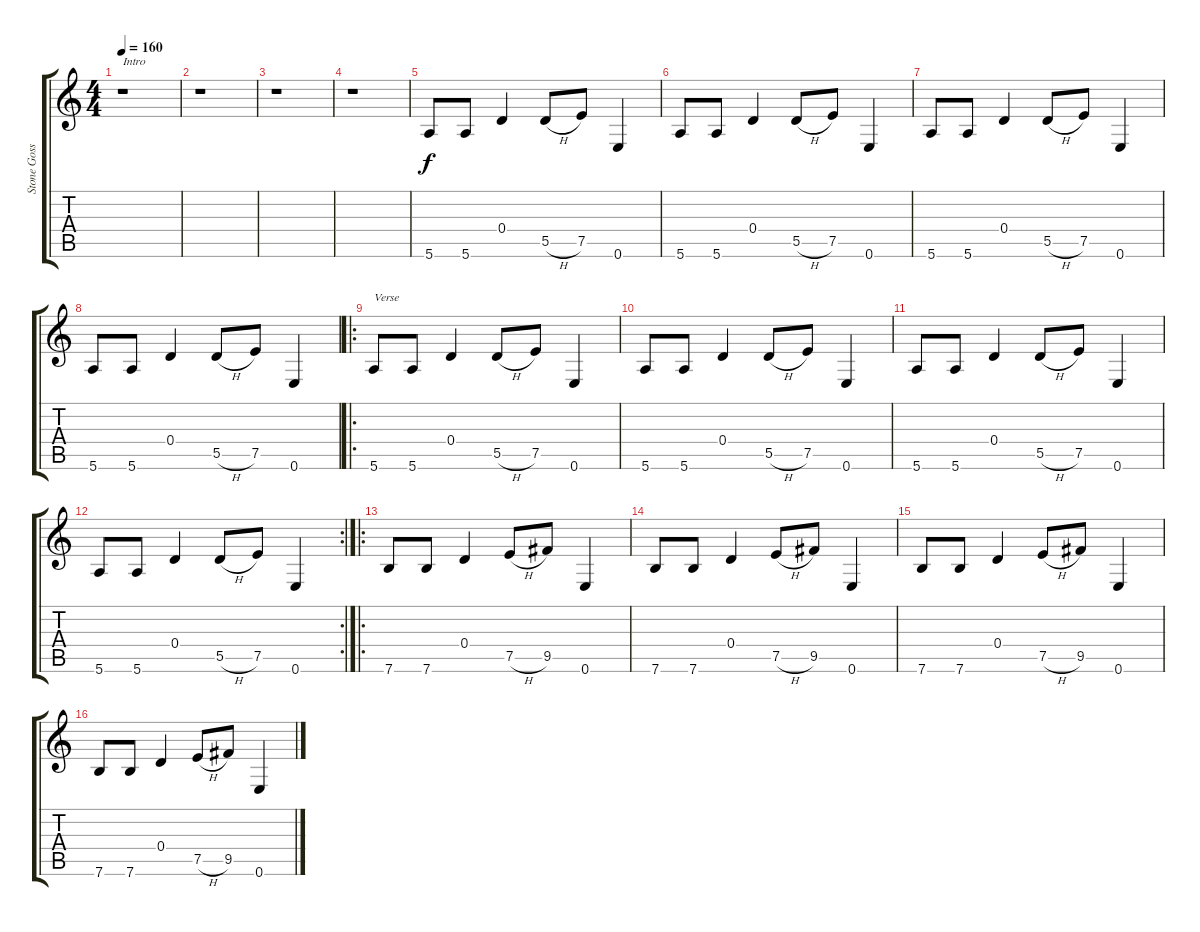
\track ("Stone Gossard" "Stone Goss") {instrument distortionguitar}
\staff {score tabs}
\tuning (E4 B3 G3 D3 A2 E2) {hide}
\ts (4 4)
\tempo 160
\clef g2
\ks c
r.1{txt "Intro" dy f instrument distortionguitar} |
r.1 |
r.1 |
r.1 |
5.6.8 5.6.8 0.4.4 5.5{h}.8 7.5.8 0.6.4 |
5.6.8 5.6.8 0.4.4 5.5{h}.8 7.5.8 0.6.4 |
5.6.8 5.6.8 0.4.4 5.5{h}.8 7.5.8 0.6.4 |
5.6.8 5.6.8 0.4.4 5.5{h}.8 7.5.8 0.6.4 |
\ro
5.6.8{txt "Verse"} 5.6.8 0.4.4 5.5{h}.8 7.5.8 0.6.4 |
5.6.8 5.6.8 0.4.4 5.5{h}.8 7.5.8 0.6.4 |
5.6.8 5.6.8 0.4.4 5.5{h}.8 7.5.8 0.6.4 |
\rc 2
5.6.8 5.6.8 0.4.4 5.5{h}.8 7.5.8 0.6.4 |
\ro
7.6.8 7.6.8 0.4.4 7.5{h}.8 9.5.8 0.6.4 |
7.6.8 7.6.8 0.4.4 7.5{h}.8 9.5.8 0.6.4 |
7.6.8 7.6.8 0.4.4 7.5{h}.8 9.5.8 0.6.4 |
7.6.8 7.6.8 0.4.4 7.5{h}.8 9.5.8 0.6.4
